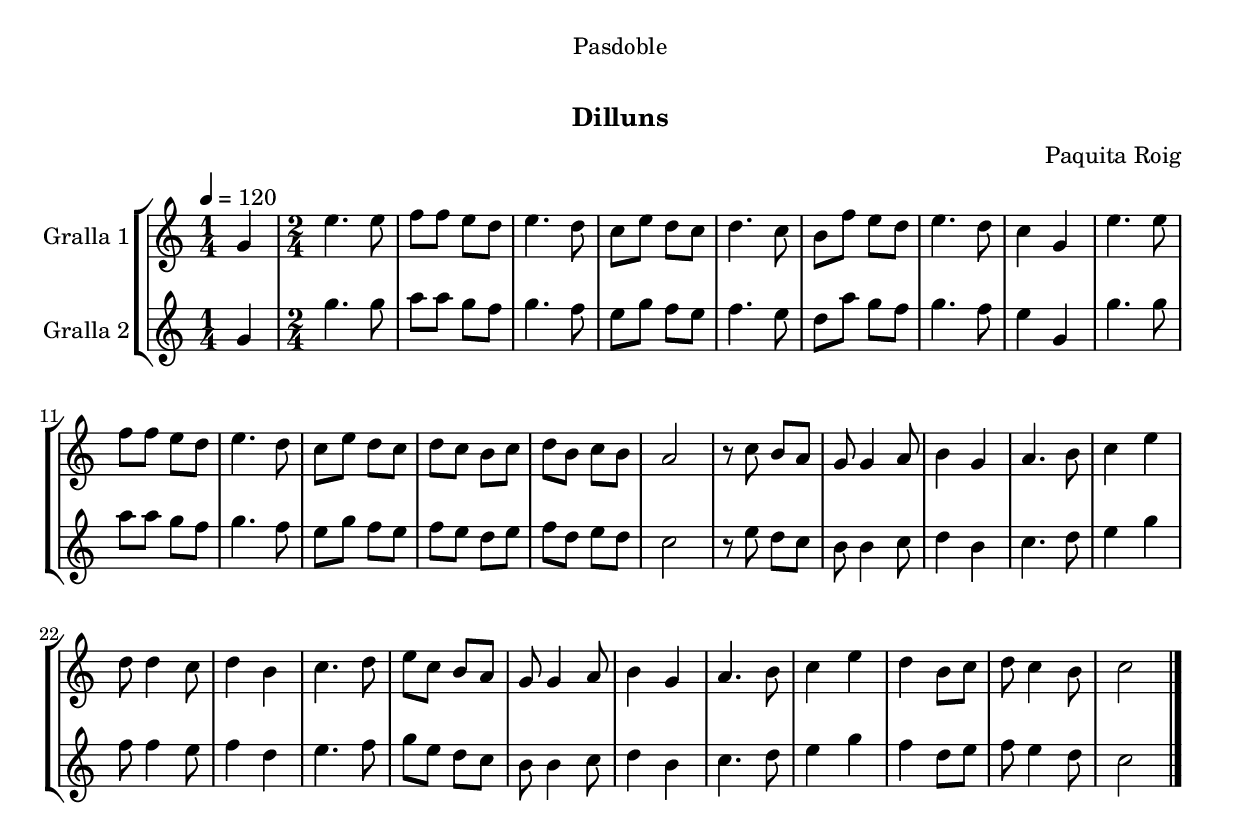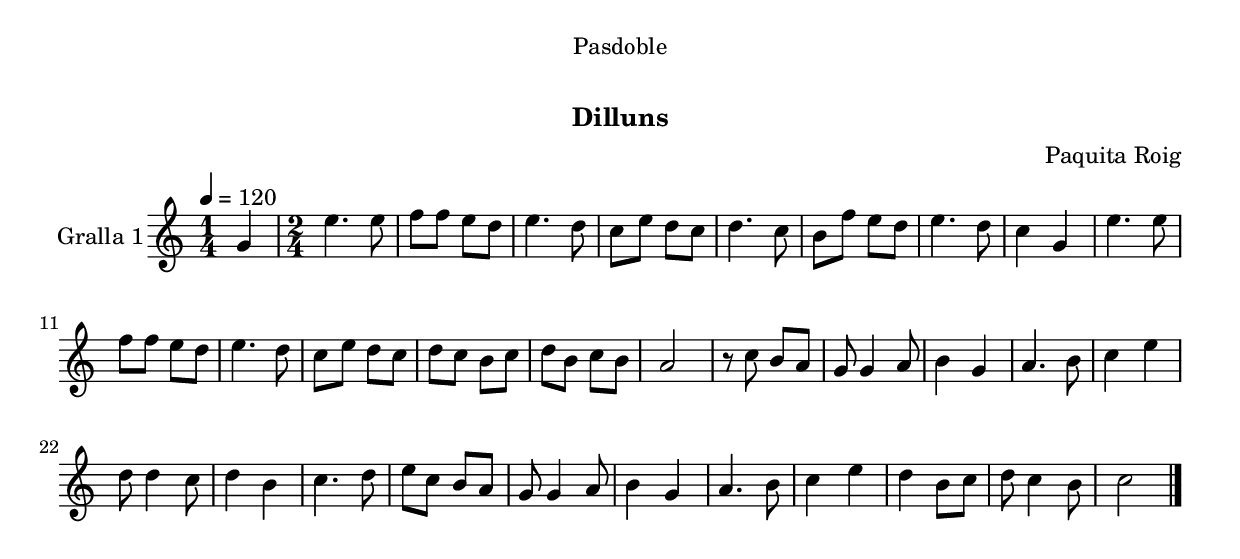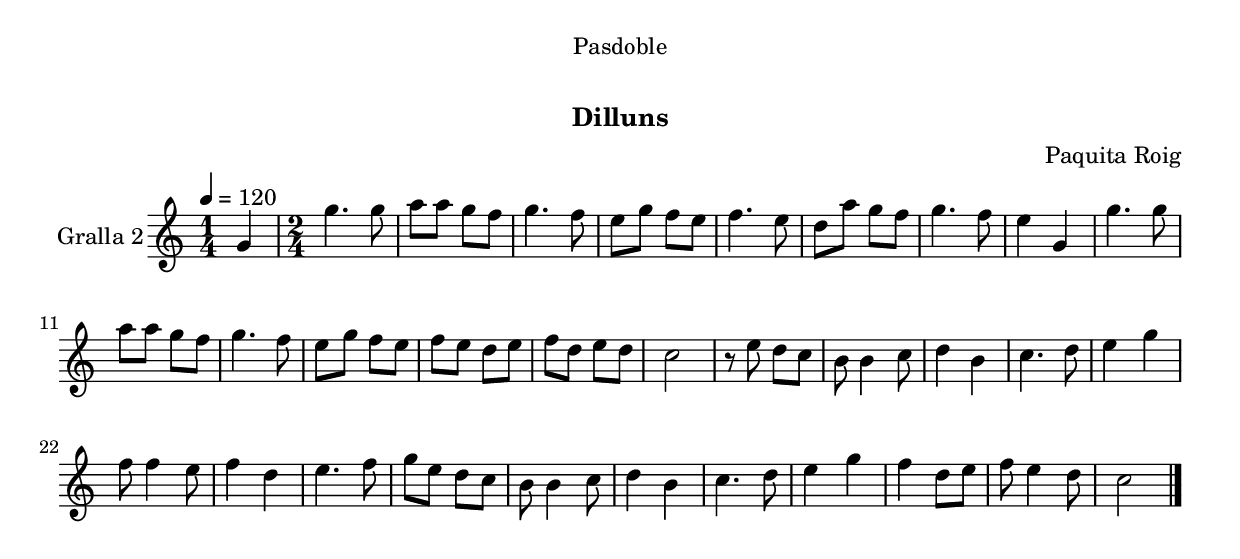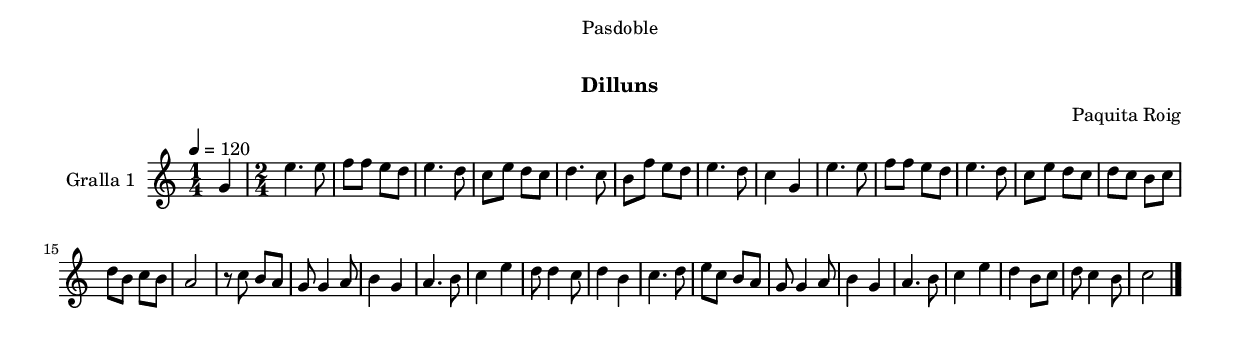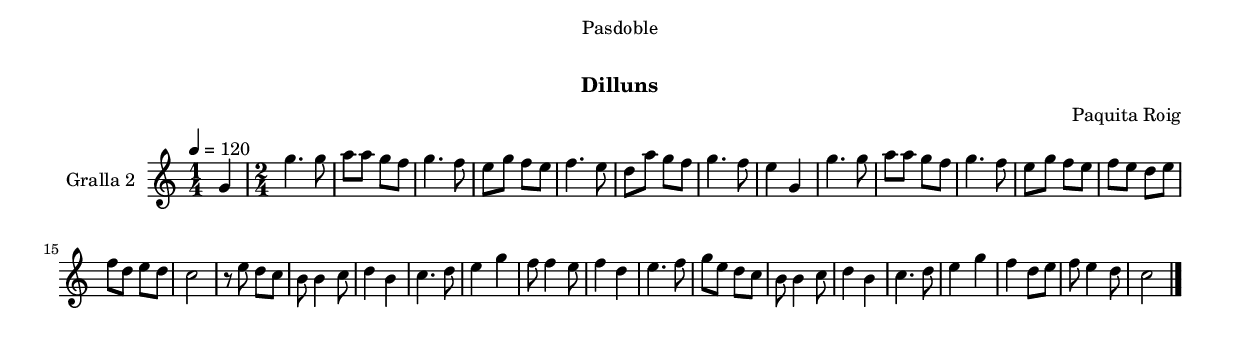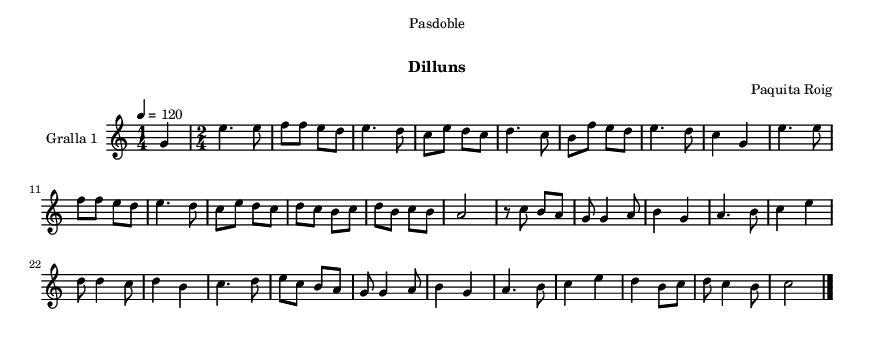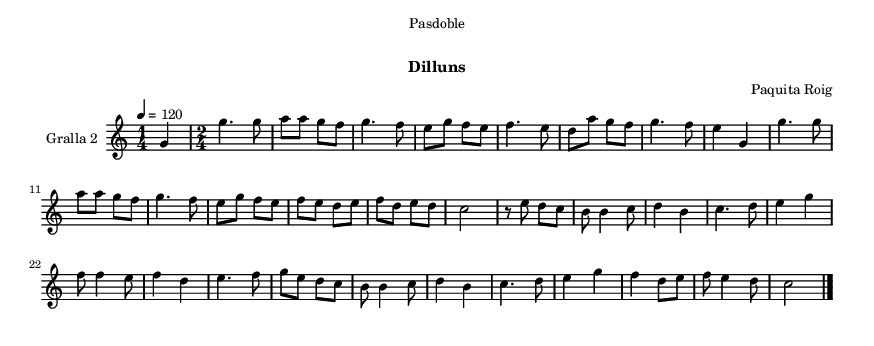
\version "2.16.0"

\header {
  dedication="Pasdoble"
  title="  "
  subtitle="Dilluns"
  subsubtitle=""
  poet=""
  meter=""
  piece=""
  composer="Paquita Roig"
  arranger=""
  opus=""
  instrument=""
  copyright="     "
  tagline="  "
}

liniaroAa =
\relative g'
{
  \tempo 4=120
  \clef treble
  \key c \major
  \time 1/4
  g4  |
  \time 2/4   e'4. e8  |
  f8 f e d  |
  e4. d8  |
  %05
  c8 e d c  |
  d4. c8  |
  b8 f' e d  |
  e4. d8  |
  c4 g  |
  %10
  e'4. e8  |
  f8 f e d  |
  e4. d8  |
  c8 e d c  |
  d8 c b c  |
  %15
  d8 b c b  |
  a2  |
  r8 c b a  |
  g8 g4 a8  |
  b4 g  |
  %20
  a4. b8  |
  c4 e  |
  d8 d4 c8  |
  d4 b  |
  c4. d8  |
  %25
  e8 c b a  |
  g8 g4 a8  |
  b4 g  |
  a4. b8  |
  c4 e  |
  %30
  d4 b8 c  |
  d8 c4 b8  |
  c2  \bar "|."
}

liniaroAb =
\relative g'
{
  \tempo 4=120
  \clef treble
  \key c \major
  \time 1/4
  g4  |
  \time 2/4   g'4. g8  |
  a8 a g f  |
  g4. f8  |
  %05
  e8 g f e  |
  f4. e8  |
  d8 a' g f  |
  g4. f8  |
  e4 g,  |
  %10
  g'4. g8  |
  a8 a g f  |
  g4. f8  |
  e8 g f e  |
  f8 e d e  |
  %15
  f8 d e d  |
  c2  |
  r8 e d c  |
  b8 b4 c8  |
  d4 b  |
  %20
  c4. d8  |
  e4 g  |
  f8 f4 e8  |
  f4 d  |
  e4. f8  |
  %25
  g8 e d c  |
  b8 b4 c8  |
  d4 b  |
  c4. d8  |
  e4 g  |
  %30
  f4 d8 e  |
  f8 e4 d8  |
  c2  \bar "|."
}

\book {

\paper {
  print-page-number = false
  #(set-paper-size "a4")
  #(layout-set-staff-size 20)
}

\bookpart {
  \score {
    \new StaffGroup {
      \override Score.RehearsalMark #'self-alignment-X = #LEFT
      <<
        \new Staff \with {instrumentName = #"Gralla 1" } \liniaroAa
        \new Staff \with {instrumentName = #"Gralla 2" } \liniaroAb
      >>
    }
    \layout {}
  }\score { \unfoldRepeats
    \new StaffGroup {
      \override Score.RehearsalMark #'self-alignment-X = #LEFT
      <<
        \new Staff \with {instrumentName = #"Gralla 1" } \liniaroAa
        \new Staff \with {instrumentName = #"Gralla 2" } \liniaroAb
      >>
    }
    \midi {}
  }
}

\bookpart {
  \header {}
  \score {
    \new StaffGroup {
      \override Score.RehearsalMark #'self-alignment-X = #LEFT
      <<
        \new Staff \with {instrumentName = #"Gralla 1" } \liniaroAa
      >>
    }
    \layout {}
  }\score { \unfoldRepeats
    \new StaffGroup {
      \override Score.RehearsalMark #'self-alignment-X = #LEFT
      <<
        \new Staff \with {instrumentName = #"Gralla 1" } \liniaroAa
      >>
    }
    \midi {}
  }
}

\bookpart {
  \header {}
  \score {
    \new StaffGroup {
      \override Score.RehearsalMark #'self-alignment-X = #LEFT
      <<
        \new Staff \with {instrumentName = #"Gralla 2" } \liniaroAb
      >>
    }
    \layout {}
  }\score { \unfoldRepeats
    \new StaffGroup {
      \override Score.RehearsalMark #'self-alignment-X = #LEFT
      <<
        \new Staff \with {instrumentName = #"Gralla 2" } \liniaroAb
      >>
    }
    \midi {}
  }
}

}

\book {

\paper {
  print-page-number = false
  #(set-paper-size "a5landscape")
  #(layout-set-staff-size 16)
  #(define output-suffix "a5")
}

\bookpart {
  \header {}
  \score {
    \new StaffGroup {
      \override Score.RehearsalMark #'self-alignment-X = #LEFT
      <<
        \new Staff \with {instrumentName = #"Gralla 1" } \liniaroAa
      >>
    }
    \layout {}
  }
}

\bookpart {
  \header {}
  \score {
    \new StaffGroup {
      \override Score.RehearsalMark #'self-alignment-X = #LEFT
      <<
        \new Staff \with {instrumentName = #"Gralla 2" } \liniaroAb
      >>
    }
    \layout {}
  }
}

}

\book {

\paper {
  print-page-number = false
  #(set-paper-size "a6landscape")
  #(layout-set-staff-size 12)
  #(define output-suffix "a6")
}

\bookpart {
  \header {}
  \score {
    \new StaffGroup {
      \override Score.RehearsalMark #'self-alignment-X = #LEFT
      <<
        \new Staff \with {instrumentName = #"Gralla 1" } \liniaroAa
      >>
    }
    \layout {}
  }
}

\bookpart {
  \header {}
  \score {
    \new StaffGroup {
      \override Score.RehearsalMark #'self-alignment-X = #LEFT
      <<
        \new Staff \with {instrumentName = #"Gralla 2" } \liniaroAb
      >>
    }
    \layout {}
  }
}

}

